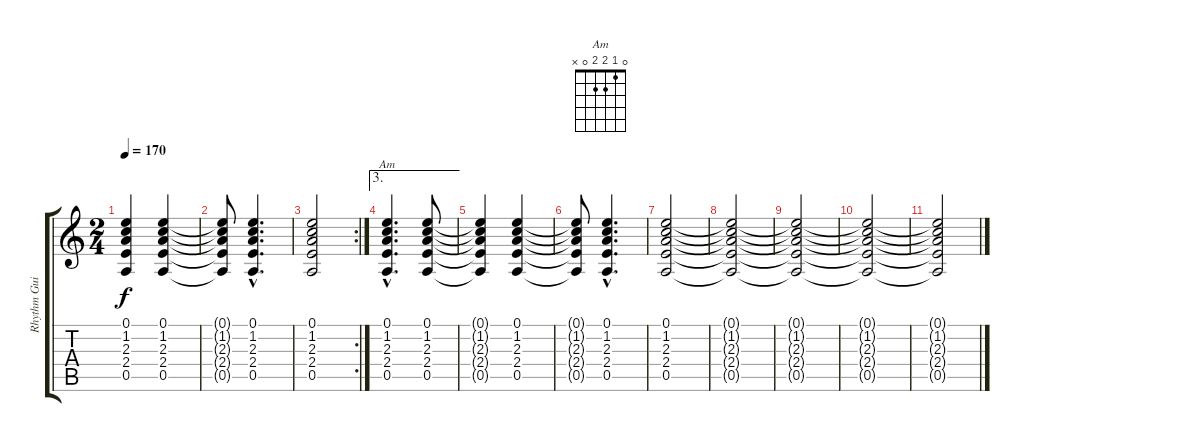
\track ("Rhythm Guitar" "Rhythm Gui") {instrument distortionguitar}
\staff {score tabs}
\tuning (E4 B3 G3 D3 A2 E2) {hide}
\chord ("Am" 0 1 2 2 0 x)
\ts (2 4)
\tempo 170
\clef g2
\ks c
(0.1{t} 1.2{t} 2.3{t} 2.4{t} 0.5{t}).4{dy f} (0.1 1.2 2.3 2.4 0.5).4 |
(0.1{t} 1.2{t} 2.3{t} 2.4{t} 0.5{t}).8 (0.1{hac} 1.2{hac} 2.3{hac} 2.4{hac} 0.5{hac}).4{d} |
\rc 2
(0.1 1.2 2.3 2.4 0.5).2 |
\ae 3
(0.1{hac} 1.2{hac} 2.3{hac} 2.4{hac} 0.5{hac}).4{d ch "Am"} (0.1 1.2 2.3 2.4 0.5).8 |
(0.1{t} 1.2{t} 2.3{t} 2.4{t} 0.5{t}).4 (0.1 1.2 2.3 2.4 0.5).4 |
(0.1{t} 1.2{t} 2.3{t} 2.4{t} 0.5{t}).8 (0.1{hac} 1.2{hac} 2.3{hac} 2.4{hac} 0.5{hac}).4{d} |
(0.1 1.2 2.3 2.4 0.5).2 |
(0.1{t} 1.2{t} 2.3{t} 2.4{t} 0.5{t}).2 |
(0.1{t} 1.2{t} 2.3{t} 2.4{t} 0.5{t}).2 |
(0.1{t} 1.2{t} 2.3{t} 2.4{t} 0.5{t}).2 |
(0.1{t} 1.2{t} 2.3{t} 2.4{t} 0.5{t}).2
